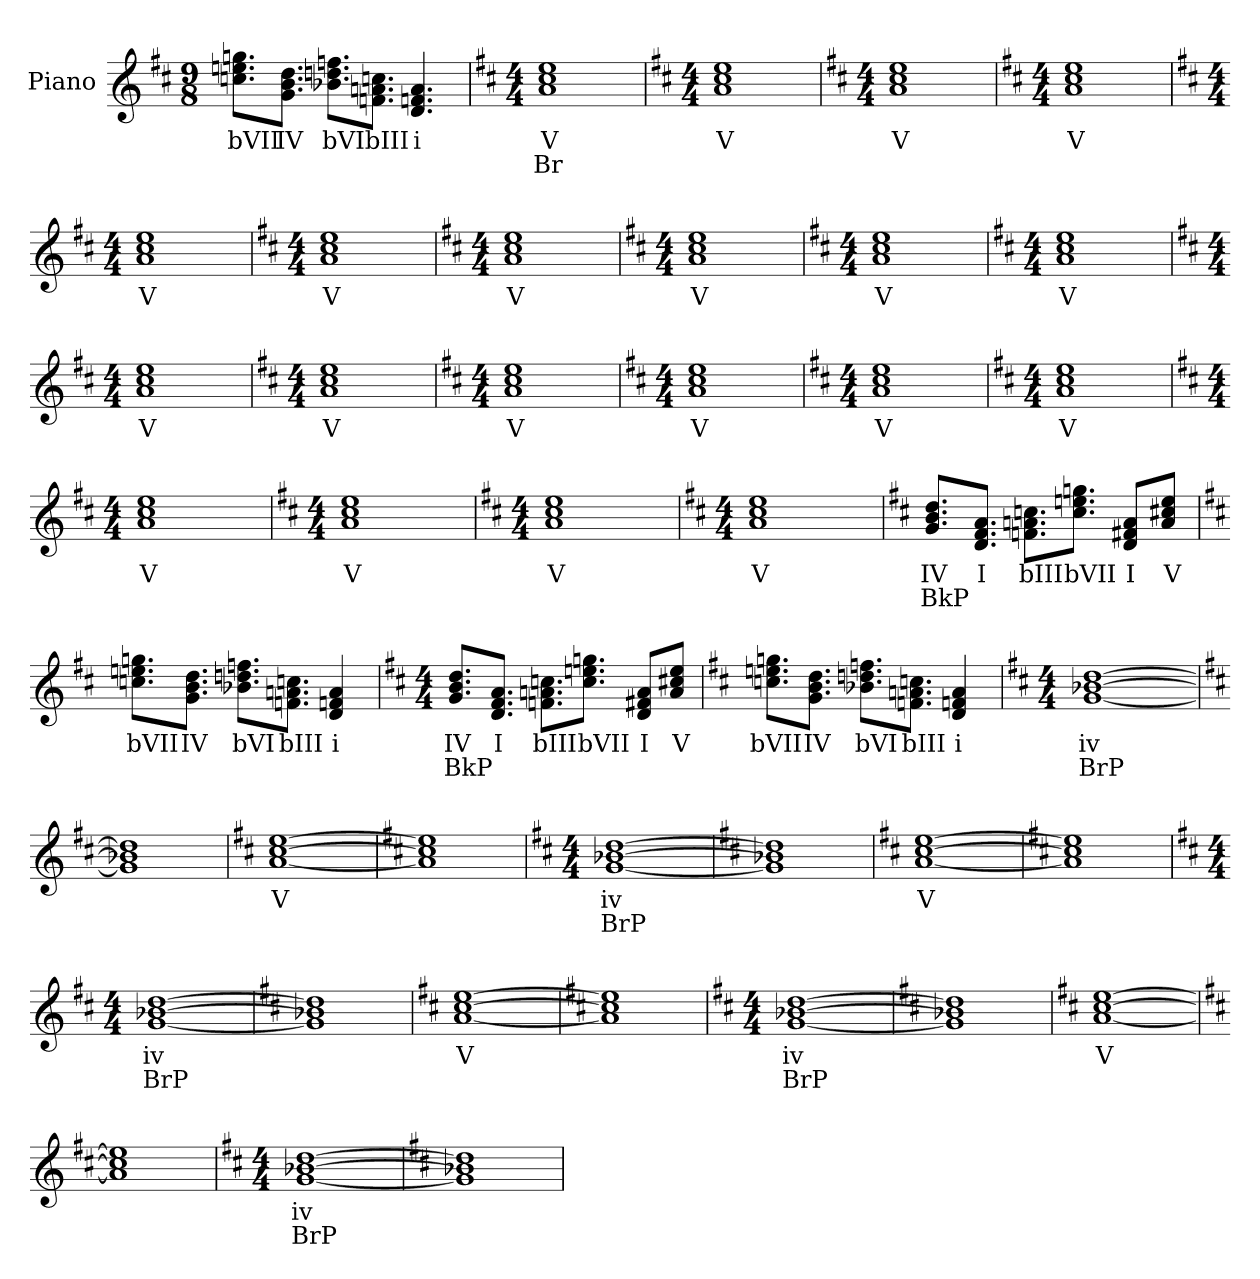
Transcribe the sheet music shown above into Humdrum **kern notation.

**kern	**text	**text
*part1	*part1	*part1
*staff1	*staff1	*staff1
*I"Piano	*	*
*I'Pno	*	*
*k[f#c#]	*	*
*D:	*	*
*M9/8	*	*
=	=	=
8.ccn 8.een 8.ggnL	bVII	.
8.g 8.b 8.ddJ	IV	.
8.b-X 8.ddn 8.ffnL	bVI	.
8.fn 8.an 8.ccnJ	bIII	.
4.d 4.fn 4.a	i	.
=	=	=
*k[f#c#]	*	*
*D:	*	*
*M4/4	*	*
1a 1cc# 1ee	V	Br
=	=	=
*k[f#c#]	*	*
*D:	*	*
*M4/4	*	*
1a 1cc# 1ee	V	.
=	=	=
*k[f#c#]	*	*
*D:	*	*
*M4/4	*	*
1a 1cc# 1ee	V	.
=	=	=
*k[f#c#]	*	*
*D:	*	*
*M4/4	*	*
1a 1cc# 1ee	V	.
=	=	=
*k[f#c#]	*	*
*D:	*	*
*M4/4	*	*
1a 1cc# 1ee	V	.
=	=	=
*k[f#c#]	*	*
*D:	*	*
*M4/4	*	*
1a 1cc# 1ee	V	.
=	=	=
*k[f#c#]	*	*
*D:	*	*
*M4/4	*	*
1a 1cc# 1ee	V	.
=	=	=
*k[f#c#]	*	*
*D:	*	*
*M4/4	*	*
1a 1cc# 1ee	V	.
=	=	=
*k[f#c#]	*	*
*D:	*	*
*M4/4	*	*
1a 1cc# 1ee	V	.
=	=	=
*k[f#c#]	*	*
*D:	*	*
*M4/4	*	*
1a 1cc# 1ee	V	.
=	=	=
*k[f#c#]	*	*
*D:	*	*
*M4/4	*	*
1a 1cc# 1ee	V	.
=	=	=
*k[f#c#]	*	*
*D:	*	*
*M4/4	*	*
1a 1cc# 1ee	V	.
=	=	=
*k[f#c#]	*	*
*D:	*	*
*M4/4	*	*
1a 1cc# 1ee	V	.
=	=	=
*k[f#c#]	*	*
*D:	*	*
*M4/4	*	*
1a 1cc# 1ee	V	.
=	=	=
*k[f#c#]	*	*
*D:	*	*
*M4/4	*	*
1a 1cc# 1ee	V	.
=	=	=
*k[f#c#]	*	*
*D:	*	*
*M4/4	*	*
1a 1cc# 1ee	V	.
=	=	=
*k[f#c#]	*	*
*D:	*	*
*M4/4	*	*
1a 1cc# 1ee	V	.
=	=	=
*k[f#c#]	*	*
*D:	*	*
*M4/4	*	*
1a 1cc# 1ee	V	.
=	=	=
*k[f#c#]	*	*
*D:	*	*
*M4/4	*	*
1a 1cc# 1ee	V	.
=	=	=
*k[f#c#]	*	*
*D:	*	*
*M4/4	*	*
1a 1cc# 1ee	V	.
=	=	=
*k[f#c#]	*	*
*D:	*	*
8.g 8.b 8.ddL	IV	BkP
8.d 8.f# 8.aJ	I	.
8.fn 8.an 8.ccnL	bIII	.
8.cc 8.een 8.ggnJ	bVII	.
8d 8f#X 8aL	I	.
8a 8cc#X 8eeJ	V	.
=	=	=
*k[f#c#]	*	*
*D:	*	*
8.ccn 8.een 8.ggnL	bVII	.
8.g 8.b 8.ddJ	IV	.
8.b-X 8.ddn 8.ffnL	bVI	.
8.fn 8.an 8.ccnJ	bIII	.
4d 4fn 4a	i	.
=	=	=
*k[f#c#]	*	*
*D:	*	*
*M4/4	*	*
8.g 8.b 8.ddL	IV	BkP
8.d 8.f# 8.aJ	I	.
8.fn 8.an 8.ccnL	bIII	.
8.cc 8.een 8.ggnJ	bVII	.
8d 8f#X 8aL	I	.
8a 8cc#X 8eeJ	V	.
=	=	=
*k[f#c#]	*	*
*D:	*	*
8.ccn 8.een 8.ggnL	bVII	.
8.g 8.b 8.ddJ	IV	.
8.b-X 8.ddn 8.ffnL	bVI	.
8.fn 8.an 8.ccnJ	bIII	.
4d 4fn 4a	i	.
=	=	=
*k[f#c#]	*	*
*D:	*	*
*M4/4	*	*
[1g [1b-X [1dd	iv	BrP
=	=	=
*k[f#c#]	*	*
*D:	*	*
1g] 1b-X] 1dd]	.	.
=	=	=
*k[f#c#]	*	*
*D:	*	*
[1a [1cc# [1ee	V	.
=	=	=
*k[f#c#]	*	*
*D:	*	*
1a] 1cc#] 1ee]	.	.
=	=	=
*k[f#c#]	*	*
*D:	*	*
*M4/4	*	*
[1g [1b-X [1dd	iv	BrP
=	=	=
*k[f#c#]	*	*
*D:	*	*
1g] 1b-X] 1dd]	.	.
=	=	=
*k[f#c#]	*	*
*D:	*	*
[1a [1cc# [1ee	V	.
=	=	=
*k[f#c#]	*	*
*D:	*	*
1a] 1cc#] 1ee]	.	.
=	=	=
*k[f#c#]	*	*
*D:	*	*
*M4/4	*	*
[1g [1b-X [1dd	iv	BrP
=	=	=
*k[f#c#]	*	*
*D:	*	*
1g] 1b-X] 1dd]	.	.
=	=	=
*k[f#c#]	*	*
*D:	*	*
[1a [1cc# [1ee	V	.
=	=	=
*k[f#c#]	*	*
*D:	*	*
1a] 1cc#] 1ee]	.	.
=	=	=
*k[f#c#]	*	*
*D:	*	*
*M4/4	*	*
[1g [1b-X [1dd	iv	BrP
=	=	=
*k[f#c#]	*	*
*D:	*	*
1g] 1b-X] 1dd]	.	.
=	=	=
*k[f#c#]	*	*
*D:	*	*
[1a [1cc# [1ee	V	.
=	=	=
*k[f#c#]	*	*
*D:	*	*
1a] 1cc#] 1ee]	.	.
=	=	=
*k[f#c#]	*	*
*D:	*	*
*M4/4	*	*
[1g [1b-X [1dd	iv	BrP
=	=	=
*k[f#c#]	*	*
*D:	*	*
1g] 1b-X] 1dd]	.	.
=	=	=
*-	*-	*-
